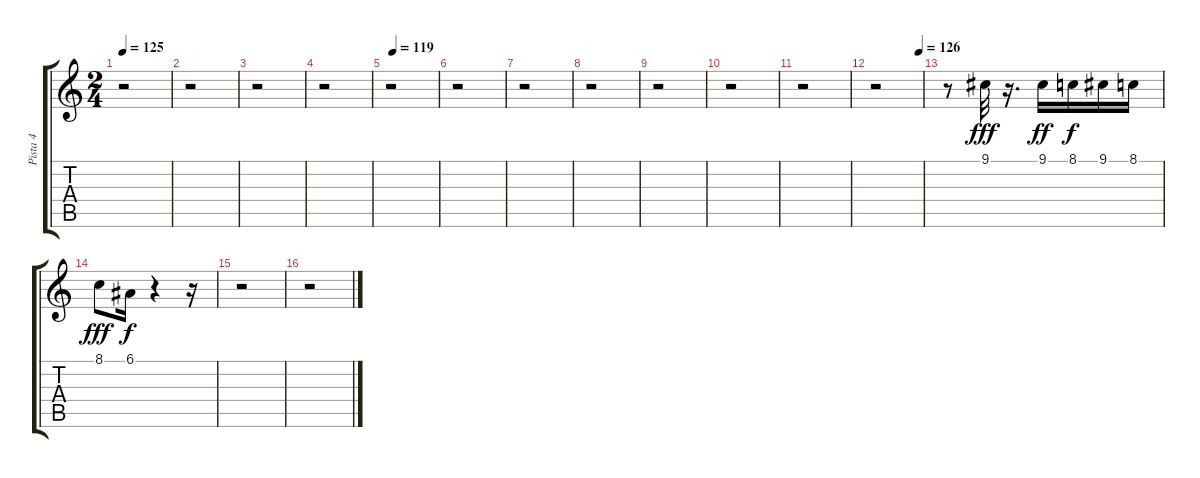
\track ("Pista 4" "Pista 4") {instrument flute}
\staff {score tabs}
\tuning (E4 B3 G3 D3 A2 E2) {hide}
\ts (2 4)
\tempo 125
\clef g2
\ks c
r.2{dy f} |
r.2 |
r.2 |
r.2 |
\tempo (119 0.0625)
r.2 |
r.2 |
r.2 |
r.2 |
r.2 |
r.2 |
r.2 |
\tempo (126 0.9375)
r.2 |
r.8 9.1.32{dy fff} r.16{d} 9.1.16{dy ff} 8.1.16{dy f} 9.1.16 8.1.16 |
8.1.8{dy fff} 6.1.16{dy f} r.4 r.16 |
r.2 |
r.2
